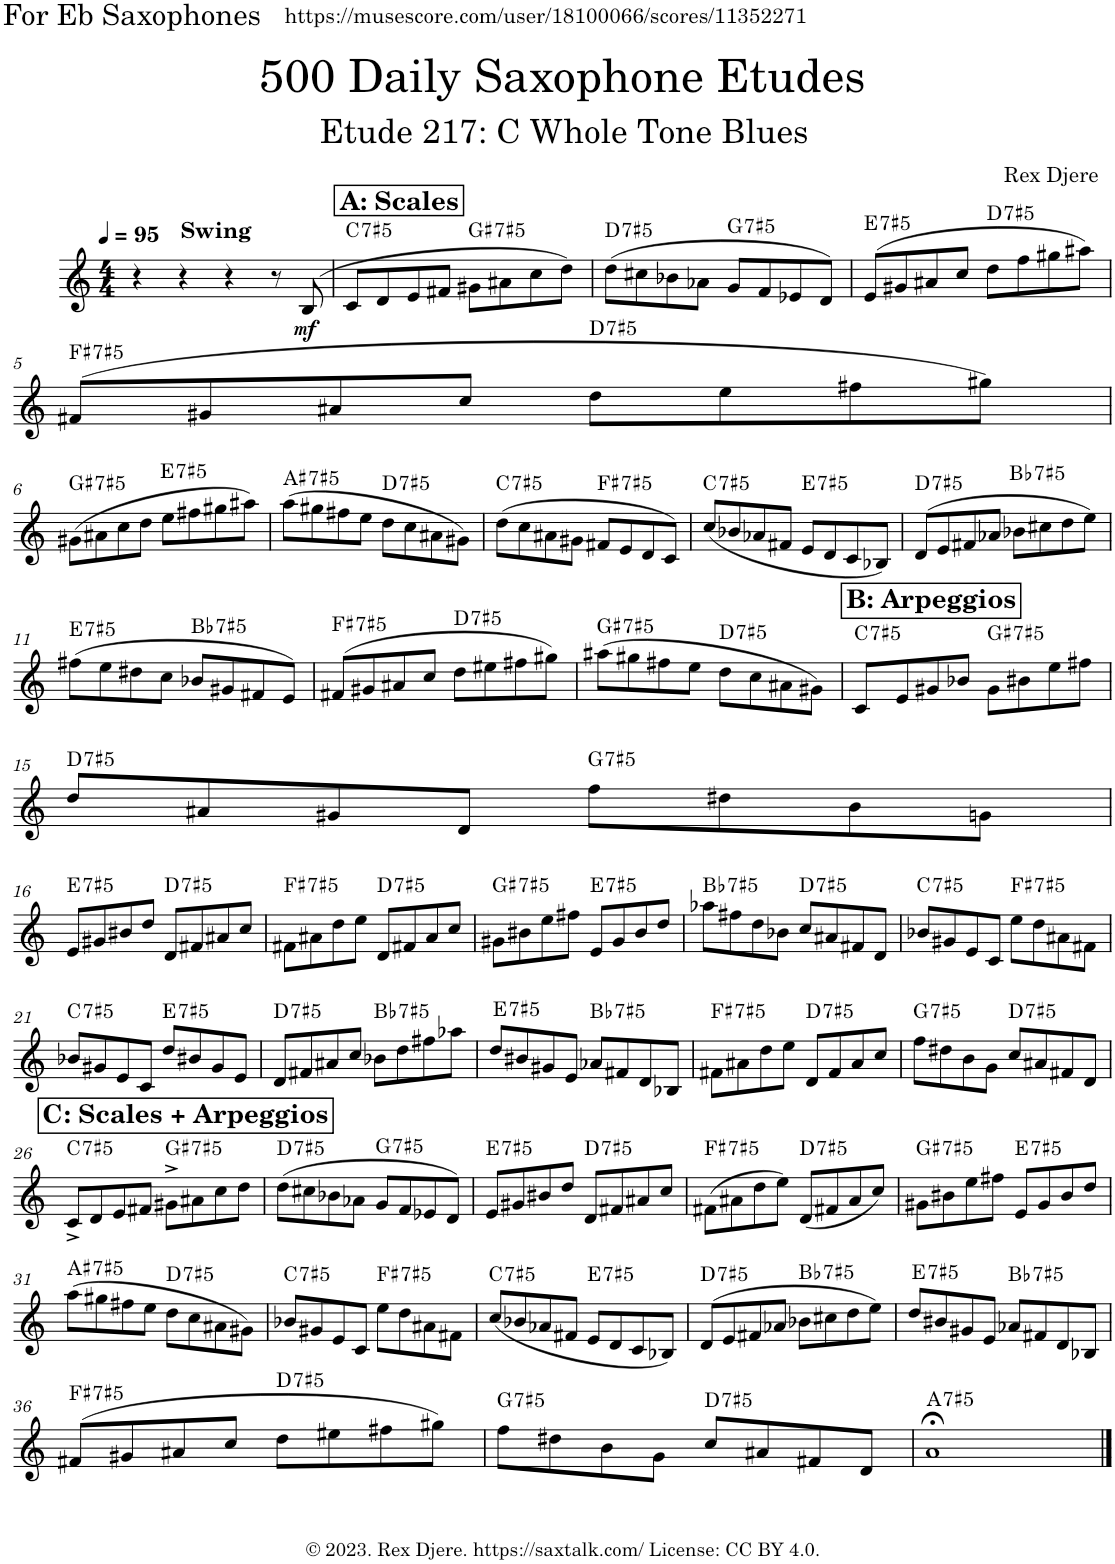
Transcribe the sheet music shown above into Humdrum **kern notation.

**kern	**dynam	**harte
*part1	*part1	*part1
*staff1	*staff1	*
*I"Alto Saxophone	*	*
*I'A. Sax.	*	*
*clefG2	*	*
*Trd5c9	*	*
*k[]	*	*
*M4/4	*	*
*MM95	*	*
=1	=1	=1
!LO:TX:a:B:t=Swing	!	!
4r	.	.
4r	.	.
4r	.	.
8r	.	.
!	!LO:DY:b	!
(8B/	mf	.
!!LO:REH:place=s1:a:B:cj:fs=14:t=A&colon; Scales
=2	=2	=2
!	!	!LO:H:kt=7
8c/L	.	C:(3,#5,b7)
8d/	.	.
8e/	.	.
8f#X/J	.	.
!	!	!LO:H:kt=7
8g#X\L	.	G#:(3,#5,b7)
8a#X\	.	.
8cc\	.	.
8dd\J)	.	.
=3	=3	=3
!	!	!LO:H:kt=7
(8dd\L	.	D:(3,#5,b7)
8cc#X\	.	.
8b-X\	.	.
8a-X\J	.	.
!	!	!LO:H:kt=7
8g/L	.	G:(3,#5,b7)
8f/	.	.
8e-X/	.	.
8d/J)	.	.
=4	=4	=4
!	!	!LO:H:kt=7
(8e/L	.	E:(3,#5,b7)
8g#X/	.	.
8a#X/	.	.
8cc/J	.	.
!	!	!LO:H:kt=7
8dd\L	.	D:(3,#5,b7)
8ff\	.	.
8gg#X\	.	.
8aa#X\J)	.	.
!!LO:LB:g=z
=5	=5	=5
!	!	!LO:H:kt=7
(8f#X/L	.	F#:(3,#5,b7)
8g#X/	.	.
8a#X/	.	.
8cc/J	.	.
!	!	!LO:H:kt=7
8dd\L	.	D:(3,#5,b7)
8ee\	.	.
8ff#X\	.	.
8gg#X\J)	.	.
!!LO:LB:g=z
=6	=6	=6
!	!	!LO:H:kt=7
(8g#X\L	.	G#:(3,#5,b7)
8a#X\	.	.
8cc\	.	.
8dd\J	.	.
!	!	!LO:H:kt=7
8ee\L	.	E:(3,#5,b7)
8ff#X\	.	.
8gg#X\	.	.
8aa#X\J)	.	.
=7	=7	=7
!	!	!LO:H:kt=7
(8aa\L	.	A#:(3,#5,b7)
8gg#X\	.	.
8ff#X\	.	.
8ee\J	.	.
!	!	!LO:H:kt=7
8dd\L	.	D:(3,#5,b7)
8cc\	.	.
8a#X\	.	.
8g#X\J)	.	.
=8	=8	=8
!	!	!LO:H:kt=7
(8dd\L	.	C:(3,#5,b7)
8cc\	.	.
8a#X\	.	.
8g#X\J	.	.
!	!	!LO:H:kt=7
8f#X/L	.	F#:(3,#5,b7)
8e/	.	.
8d/	.	.
8c/J)	.	.
=9	=9	=9
!	!	!LO:H:kt=7
(8cc/L	.	C:(3,#5,b7)
8b-X/	.	.
8a-X/	.	.
8f#X/J	.	.
!	!	!LO:H:kt=7
8e/L	.	E:(3,#5,b7)
8d/	.	.
8c/	.	.
8B-X/J)	.	.
=10	=10	=10
!	!	!LO:H:kt=7
(8d/L	.	D:(3,#5,b7)
8e/	.	.
8f#X/	.	.
8a-X/J	.	.
!	!	!LO:H:kt=7
8b-X\L	.	Bb:(3,#5,b7)
8cc#X\	.	.
8dd\	.	.
8ee\J)	.	.
!!LO:LB:g=z
=11	=11	=11
!	!	!LO:H:kt=7
(8ff#X\L	.	E:(3,#5,b7)
8ee\	.	.
8dd#X\	.	.
8cc\J	.	.
!	!	!LO:H:kt=7
8b-X/L	.	Bb:(3,#5,b7)
8g#X/	.	.
8f#X/	.	.
8e/J)	.	.
=12	=12	=12
!	!	!LO:H:kt=7
(8f#X/L	.	F#:(3,#5,b7)
8g#X/	.	.
8a#X/	.	.
8cc/J	.	.
!	!	!LO:H:kt=7
8dd\L	.	D:(3,#5,b7)
8ee#X\	.	.
8ff#X\	.	.
8gg#X\J)	.	.
=13	=13	=13
!	!	!LO:H:kt=7
(8aa#X\L	.	G#:(3,#5,b7)
8gg#X\	.	.
8ff#X\	.	.
8ee\J	.	.
!	!	!LO:H:kt=7
8dd\L	.	D:(3,#5,b7)
8cc\	.	.
8a#X\	.	.
8g#X\J)	.	.
!!LO:REH:place=s1:a:B:cj:fs=14:t=B&colon; Arpeggios
=14	=14	=14
!	!	!LO:H:kt=7
8c/L	.	C:(3,#5,b7)
8e/	.	.
8g#X/	.	.
8b-X/J	.	.
!	!	!LO:H:kt=7
8g#\L	.	G#:(3,#5,b7)
8b#X\	.	.
8ee\	.	.
8ff#X\J	.	.
!!LO:LB:g=z
=15	=15	=15
!	!	!LO:H:kt=7
8dd/L	.	D:(3,#5,b7)
8a#X/	.	.
8g#X/	.	.
8d/J	.	.
!	!	!LO:H:kt=7
8ff\L	.	G:(3,#5,b7)
8dd#X\	.	.
8b\	.	.
8gn\J	.	.
!!LO:LB:g=z
=16	=16	=16
!	!	!LO:H:kt=7
8e/L	.	E:(3,#5,b7)
8g#X/	.	.
8b#X/	.	.
8dd/J	.	.
!	!	!LO:H:kt=7
8d/L	.	D:(3,#5,b7)
8f#X/	.	.
8a#X/	.	.
8cc/J	.	.
=17	=17	=17
!	!	!LO:H:kt=7
8f#X\L	.	F#:(3,#5,b7)
8a#X\	.	.
8dd\	.	.
8ee\J	.	.
!	!	!LO:H:kt=7
8d/L	.	D:(3,#5,b7)
8f#X/	.	.
8a#/	.	.
8cc/J	.	.
=18	=18	=18
!	!	!LO:H:kt=7
8g#X\L	.	G#:(3,#5,b7)
8b#X\	.	.
8ee\	.	.
8ff#X\J	.	.
!	!	!LO:H:kt=7
8e/L	.	E:(3,#5,b7)
8g#/	.	.
8b#/	.	.
8dd/J	.	.
=19	=19	=19
!	!	!LO:H:kt=7
8aa-X\L	.	Bb:(3,#5,b7)
8ff#X\	.	.
8dd\	.	.
8b-X\J	.	.
!	!	!LO:H:kt=7
8cc/L	.	D:(3,#5,b7)
8a#X/	.	.
8f#X/	.	.
8d/J	.	.
=20	=20	=20
!	!	!LO:H:kt=7
8b-X/L	.	C:(3,#5,b7)
8g#X/	.	.
8e/	.	.
8c/J	.	.
!	!	!LO:H:kt=7
8ee\L	.	F#:(3,#5,b7)
8dd\	.	.
8a#X\	.	.
8f#X\J	.	.
!!LO:LB:g=z
=21	=21	=21
!	!	!LO:H:kt=7
8b-X/L	.	C:(3,#5,b7)
8g#X/	.	.
8e/	.	.
8c/J	.	.
!	!	!LO:H:kt=7
8dd/L	.	E:(3,#5,b7)
8b#X/	.	.
8g#/	.	.
8e/J	.	.
=22	=22	=22
!	!	!LO:H:kt=7
8d/L	.	D:(3,#5,b7)
8f#X/	.	.
8a#X/	.	.
8cc/J	.	.
!	!	!LO:H:kt=7
8b-X\L	.	Bb:(3,#5,b7)
8dd\	.	.
8ff#X\	.	.
8aa-X\J	.	.
=23	=23	=23
!	!	!LO:H:kt=7
8dd/L	.	E:(3,#5,b7)
8b#X/	.	.
8g#X/	.	.
8e/J	.	.
!	!	!LO:H:kt=7
8a-X/L	.	Bb:(3,#5,b7)
8f#X/	.	.
8d/	.	.
8B-X/J	.	.
=24	=24	=24
!	!	!LO:H:kt=7
8f#X\L	.	F#:(3,#5,b7)
8a#X\	.	.
8dd\	.	.
8ee\J	.	.
!	!	!LO:H:kt=7
8d/L	.	D:(3,#5,b7)
8f#/	.	.
8a#/	.	.
8cc/J	.	.
=25	=25	=25
!	!	!LO:H:kt=7
8ff\L	.	G:(3,#5,b7)
8dd#X\	.	.
8b\	.	.
8g\J	.	.
!	!	!LO:H:kt=7
8cc/L	.	D:(3,#5,b7)
8a#X/	.	.
8f#X/	.	.
8d/J	.	.
!!LO:LB:g=z
!!LO:REH:place=s1:a:B:cj:fs=14:t=C&colon; Scales + Arpeggios
=26	=26	=26
!	!	!LO:H:kt=7
8c^/L	.	C:(3,#5,b7)
8d/	.	.
8e/	.	.
8f#X/J	.	.
!	!	!LO:H:kt=7
8g#X^\L	.	G#:(3,#5,b7)
8a#X\	.	.
8cc\	.	.
8dd\J	.	.
=27	=27	=27
!	!	!LO:H:kt=7
(8dd\L	.	D:(3,#5,b7)
8cc#X\	.	.
8b-X\	.	.
8a-X\J	.	.
!	!	!LO:H:kt=7
8g/L	.	G:(3,#5,b7)
8f/	.	.
8e-X/	.	.
8d/J)	.	.
=28	=28	=28
!	!	!LO:H:kt=7
8e/L	.	E:(3,#5,b7)
8g#X/	.	.
8b#X/	.	.
8dd/J	.	.
!	!	!LO:H:kt=7
8d/L	.	D:(3,#5,b7)
8f#X/	.	.
8a#X/	.	.
8cc/J	.	.
=29	=29	=29
!	!	!LO:H:kt=7
(8f#X\L	.	F#:(3,#5,b7)
8a#X\	.	.
8dd\	.	.
8ee\J)	.	.
!	!	!LO:H:kt=7
(8d/L	.	D:(3,#5,b7)
8f#X/	.	.
8a#/	.	.
8cc/J)	.	.
=30	=30	=30
!	!	!LO:H:kt=7
8g#X\L	.	G#:(3,#5,b7)
8b#X\	.	.
8ee\	.	.
8ff#X\J	.	.
!	!	!LO:H:kt=7
8e/L	.	E:(3,#5,b7)
8g#/	.	.
8b#/	.	.
8dd/J	.	.
!!LO:LB:g=z
=31	=31	=31
!	!	!LO:H:kt=7
(8aa\L	.	A#:(3,#5,b7)
8gg#X\	.	.
8ff#X\	.	.
8ee\J	.	.
!	!	!LO:H:kt=7
8dd\L	.	D:(3,#5,b7)
8cc\	.	.
8a#X\	.	.
8g#X\J)	.	.
=32	=32	=32
!	!	!LO:H:kt=7
8b-X/L	.	C:(3,#5,b7)
8g#X/	.	.
8e/	.	.
8c/J	.	.
!	!	!LO:H:kt=7
8ee\L	.	F#:(3,#5,b7)
8dd\	.	.
8a#X\	.	.
8f#X\J	.	.
=33	=33	=33
!	!	!LO:H:kt=7
(8cc/L	.	C:(3,#5,b7)
8b-X/	.	.
8a-X/	.	.
8f#X/J	.	.
!	!	!LO:H:kt=7
8e/L	.	E:(3,#5,b7)
8d/	.	.
8c/	.	.
8B-X/J)	.	.
=34	=34	=34
!	!	!LO:H:kt=7
(8d/L	.	D:(3,#5,b7)
8e/	.	.
8f#X/	.	.
8a-X/J	.	.
!	!	!LO:H:kt=7
8b-X\L	.	Bb:(3,#5,b7)
8cc#X\	.	.
8dd\	.	.
8ee\J)	.	.
=35	=35	=35
!	!	!LO:H:kt=7
8dd/L	.	E:(3,#5,b7)
8b#X/	.	.
8g#X/	.	.
8e/J	.	.
!	!	!LO:H:kt=7
8a-X/L	.	Bb:(3,#5,b7)
8f#X/	.	.
8d/	.	.
8B-X/J	.	.
!!LO:LB:g=z
=36	=36	=36
!	!	!LO:H:kt=7
(8f#X/L	.	F#:(3,#5,b7)
8g#X/	.	.
8a#X/	.	.
8cc/J	.	.
!	!	!LO:H:kt=7
8dd\L	.	D:(3,#5,b7)
8ee#X\	.	.
8ff#X\	.	.
8gg#X\J)	.	.
=37	=37	=37
!	!	!LO:H:kt=7
8ff\L	.	G:(3,#5,b7)
8dd#X\	.	.
8b\	.	.
8g\J	.	.
!	!	!LO:H:kt=7
8cc/L	.	D:(3,#5,b7)
8a#X/	.	.
8f#X/	.	.
8d/J	.	.
=38	=38	=38
!	!	!LO:H:kt=7
1a;<	.	A:(3,#5,b7)
==	==	==
*-	*-	*-
